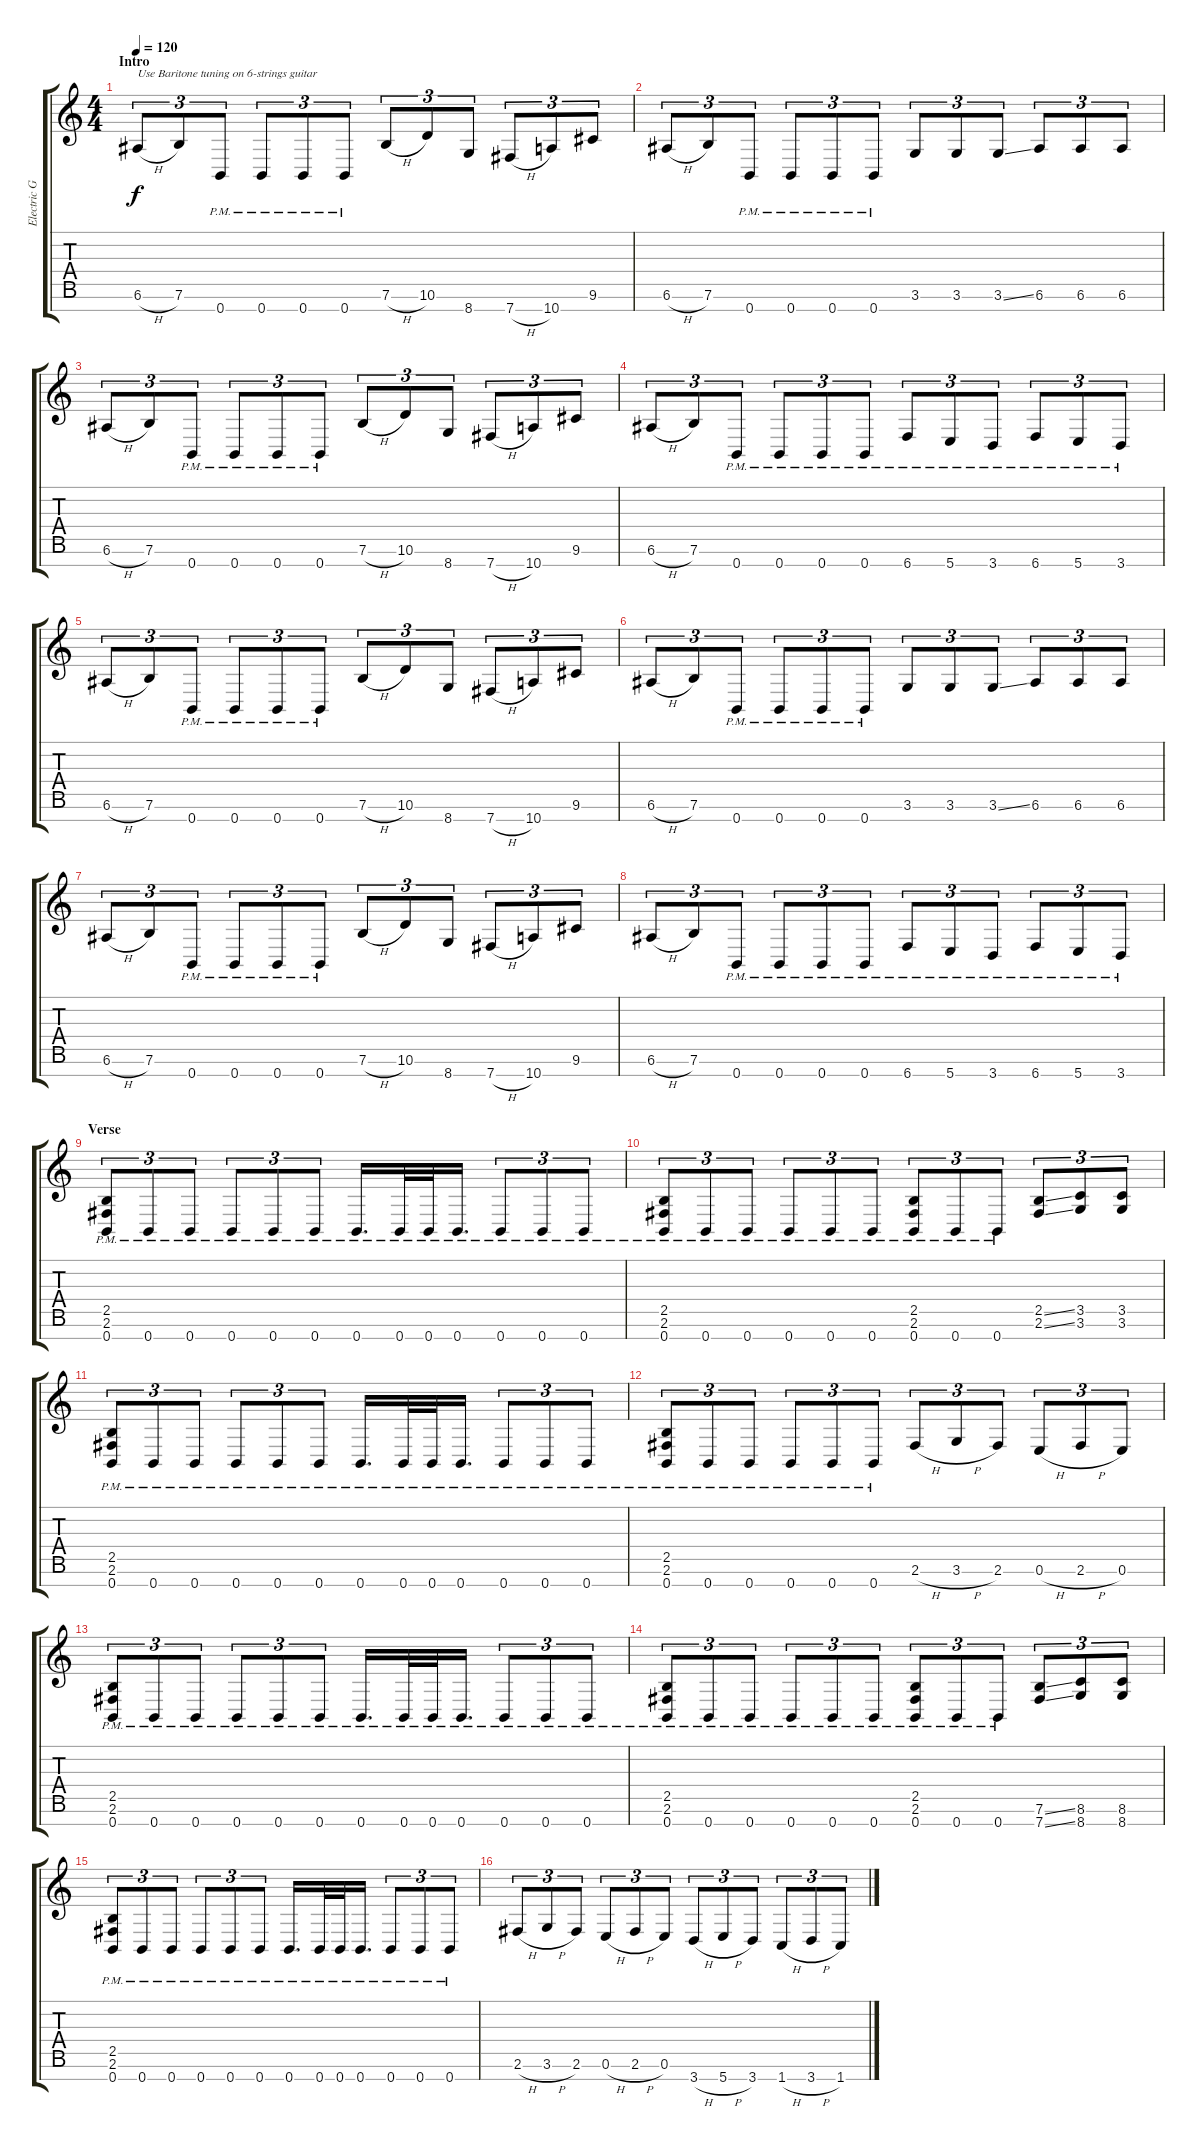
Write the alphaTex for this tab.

\track ("Electric Guitar" "Electric G") {instrument distortionguitar}
\staff {score tabs}
\tuning (E4 B3 G3 D3 A2 E2 B1) {hide}
\ts (4 4)
\section ("" "Intro")
\tempo 120
\clef g2
\ks c
6.6{h}.8{tu (3 2) txt "Use Baritone tuning on 6-strings guitar" dy f instrument distortionguitar} 7.6.8{tu (3 2)} 0.7{pm}.8{tu (3 2)} 0.7{pm}.8{tu (3 2)} 0.7{pm}.8{tu (3 2)} 0.7{pm}.8{tu (3 2)} 7.6{h}.8{tu (3 2)} 10.6.8{tu (3 2)} 8.7.8{tu (3 2)} 7.7{h}.8{tu (3 2)} 10.7.8{tu (3 2)} 9.6.8{tu (3 2)} |
6.6{h}.8{tu (3 2)} 7.6.8{tu (3 2)} 0.7{pm}.8{tu (3 2)} 0.7{pm}.8{tu (3 2)} 0.7{pm}.8{tu (3 2)} 0.7{pm}.8{tu (3 2)} 3.6.8{tu (3 2)} 3.6.8{tu (3 2)} 3.6{ss}.8{tu (3 2)} 6.6.8{tu (3 2)} 6.6.8{tu (3 2)} 6.6.8{tu (3 2)} |
6.6{h}.8{tu (3 2)} 7.6.8{tu (3 2)} 0.7{pm}.8{tu (3 2)} 0.7{pm}.8{tu (3 2)} 0.7{pm}.8{tu (3 2)} 0.7{pm}.8{tu (3 2)} 7.6{h}.8{tu (3 2)} 10.6.8{tu (3 2)} 8.7.8{tu (3 2)} 7.7{h}.8{tu (3 2)} 10.7.8{tu (3 2)} 9.6.8{tu (3 2)} |
6.6{h}.8{tu (3 2)} 7.6.8{tu (3 2)} 0.7{pm}.8{tu (3 2)} 0.7{pm}.8{tu (3 2)} 0.7{pm}.8{tu (3 2)} 0.7{pm}.8{tu (3 2)} 6.7{pm}.8{tu (3 2)} 5.7{pm}.8{tu (3 2)} 3.7{pm}.8{tu (3 2)} 6.7{pm}.8{tu (3 2)} 5.7{pm}.8{tu (3 2)} 3.7{pm}.8{tu (3 2)} |
6.6{h}.8{tu (3 2)} 7.6.8{tu (3 2)} 0.7{pm}.8{tu (3 2)} 0.7{pm}.8{tu (3 2)} 0.7{pm}.8{tu (3 2)} 0.7{pm}.8{tu (3 2)} 7.6{h}.8{tu (3 2)} 10.6.8{tu (3 2)} 8.7.8{tu (3 2)} 7.7{h}.8{tu (3 2)} 10.7.8{tu (3 2)} 9.6.8{tu (3 2)} |
6.6{h}.8{tu (3 2)} 7.6.8{tu (3 2)} 0.7{pm}.8{tu (3 2)} 0.7{pm}.8{tu (3 2)} 0.7{pm}.8{tu (3 2)} 0.7{pm}.8{tu (3 2)} 3.6.8{tu (3 2)} 3.6.8{tu (3 2)} 3.6{ss}.8{tu (3 2)} 6.6.8{tu (3 2)} 6.6.8{tu (3 2)} 6.6.8{tu (3 2)} |
6.6{h}.8{tu (3 2)} 7.6.8{tu (3 2)} 0.7{pm}.8{tu (3 2)} 0.7{pm}.8{tu (3 2)} 0.7{pm}.8{tu (3 2)} 0.7{pm}.8{tu (3 2)} 7.6{h}.8{tu (3 2)} 10.6.8{tu (3 2)} 8.7.8{tu (3 2)} 7.7{h}.8{tu (3 2)} 10.7.8{tu (3 2)} 9.6.8{tu (3 2)} |
6.6{h}.8{tu (3 2)} 7.6.8{tu (3 2)} 0.7{pm}.8{tu (3 2)} 0.7{pm}.8{tu (3 2)} 0.7{pm}.8{tu (3 2)} 0.7{pm}.8{tu (3 2)} 6.7{pm}.8{tu (3 2)} 5.7{pm}.8{tu (3 2)} 3.7{pm}.8{tu (3 2)} 6.7{pm}.8{tu (3 2)} 5.7{pm}.8{tu (3 2)} 3.7{pm}.8{tu (3 2)} |
\section ("" "Verse")
(2.5{pm} 2.6{pm} 0.7{pm}).8{tu (3 2)} 0.7{pm}.8{tu (3 2)} 0.7{pm}.8{tu (3 2)} 0.7{pm}.8{tu (3 2)} 0.7{pm}.8{tu (3 2)} 0.7{pm}.8{tu (3 2)} 0.7{pm}.16{d} 0.7{pm}.32 0.7{pm}.32 0.7{pm}.16{d} 0.7{pm}.8{tu (3 2)} 0.7{pm}.8{tu (3 2)} 0.7{pm}.8{tu (3 2)} |
(2.5{pm} 2.6{pm} 0.7{pm}).8{tu (3 2)} 0.7{pm}.8{tu (3 2)} 0.7{pm}.8{tu (3 2)} 0.7{pm}.8{tu (3 2)} 0.7{pm}.8{tu (3 2)} 0.7{pm}.8{tu (3 2)} (2.5{pm} 2.6{pm} 0.7{pm}).8{tu (3 2)} 0.7{pm}.8{tu (3 2)} 0.7{pm}.8{tu (3 2)} (2.5{ss} 2.6{ss}).8{tu (3 2)} (3.5 3.6).8{tu (3 2)} (3.5 3.6).8{tu (3 2)} |
(2.5{pm} 2.6{pm} 0.7{pm}).8{tu (3 2)} 0.7{pm}.8{tu (3 2)} 0.7{pm}.8{tu (3 2)} 0.7{pm}.8{tu (3 2)} 0.7{pm}.8{tu (3 2)} 0.7{pm}.8{tu (3 2)} 0.7{pm}.16{d} 0.7{pm}.32 0.7{pm}.32 0.7{pm}.16{d} 0.7{pm}.8{tu (3 2)} 0.7{pm}.8{tu (3 2)} 0.7{pm}.8{tu (3 2)} |
(2.5{pm} 2.6{pm} 0.7{pm}).8{tu (3 2)} 0.7{pm}.8{tu (3 2)} 0.7{pm}.8{tu (3 2)} 0.7{pm}.8{tu (3 2)} 0.7{pm}.8{tu (3 2)} 0.7{pm}.8{tu (3 2)} 2.6{h}.8{tu (3 2)} 3.6{h}.8{tu (3 2)} 2.6.8{tu (3 2)} 0.6{h}.8{tu (3 2)} 2.6{h}.8{tu (3 2)} 0.6.8{tu (3 2)} |
(2.5{pm} 2.6{pm} 0.7{pm}).8{tu (3 2)} 0.7{pm}.8{tu (3 2)} 0.7{pm}.8{tu (3 2)} 0.7{pm}.8{tu (3 2)} 0.7{pm}.8{tu (3 2)} 0.7{pm}.8{tu (3 2)} 0.7{pm}.16{d} 0.7{pm}.32 0.7{pm}.32 0.7{pm}.16{d} 0.7{pm}.8{tu (3 2)} 0.7{pm}.8{tu (3 2)} 0.7{pm}.8{tu (3 2)} |
(2.5{pm} 2.6{pm} 0.7{pm}).8{tu (3 2)} 0.7{pm}.8{tu (3 2)} 0.7{pm}.8{tu (3 2)} 0.7{pm}.8{tu (3 2)} 0.7{pm}.8{tu (3 2)} 0.7{pm}.8{tu (3 2)} (2.5{pm} 2.6{pm} 0.7{pm}).8{tu (3 2)} 0.7{pm}.8{tu (3 2)} 0.7{pm}.8{tu (3 2)} (7.6{ss} 7.7{ss}).8{tu (3 2)} (8.6 8.7).8{tu (3 2)} (8.6 8.7).8{tu (3 2)} |
(2.5{pm} 2.6{pm} 0.7{pm}).8{tu (3 2)} 0.7{pm}.8{tu (3 2)} 0.7{pm}.8{tu (3 2)} 0.7{pm}.8{tu (3 2)} 0.7{pm}.8{tu (3 2)} 0.7{pm}.8{tu (3 2)} 0.7{pm}.16{d} 0.7{pm}.32 0.7{pm}.32 0.7{pm}.16{d} 0.7{pm}.8{tu (3 2)} 0.7{pm}.8{tu (3 2)} 0.7{pm}.8{tu (3 2)} |
2.6{h}.8{tu (3 2)} 3.6{h}.8{tu (3 2)} 2.6.8{tu (3 2)} 0.6{h}.8{tu (3 2)} 2.6{h}.8{tu (3 2)} 0.6.8{tu (3 2)} 3.7{h}.8{tu (3 2)} 5.7{h}.8{tu (3 2)} 3.7.8{tu (3 2)} 1.7{h}.8{tu (3 2)} 3.7{h}.8{tu (3 2)} 1.7.8{tu (3 2)}
